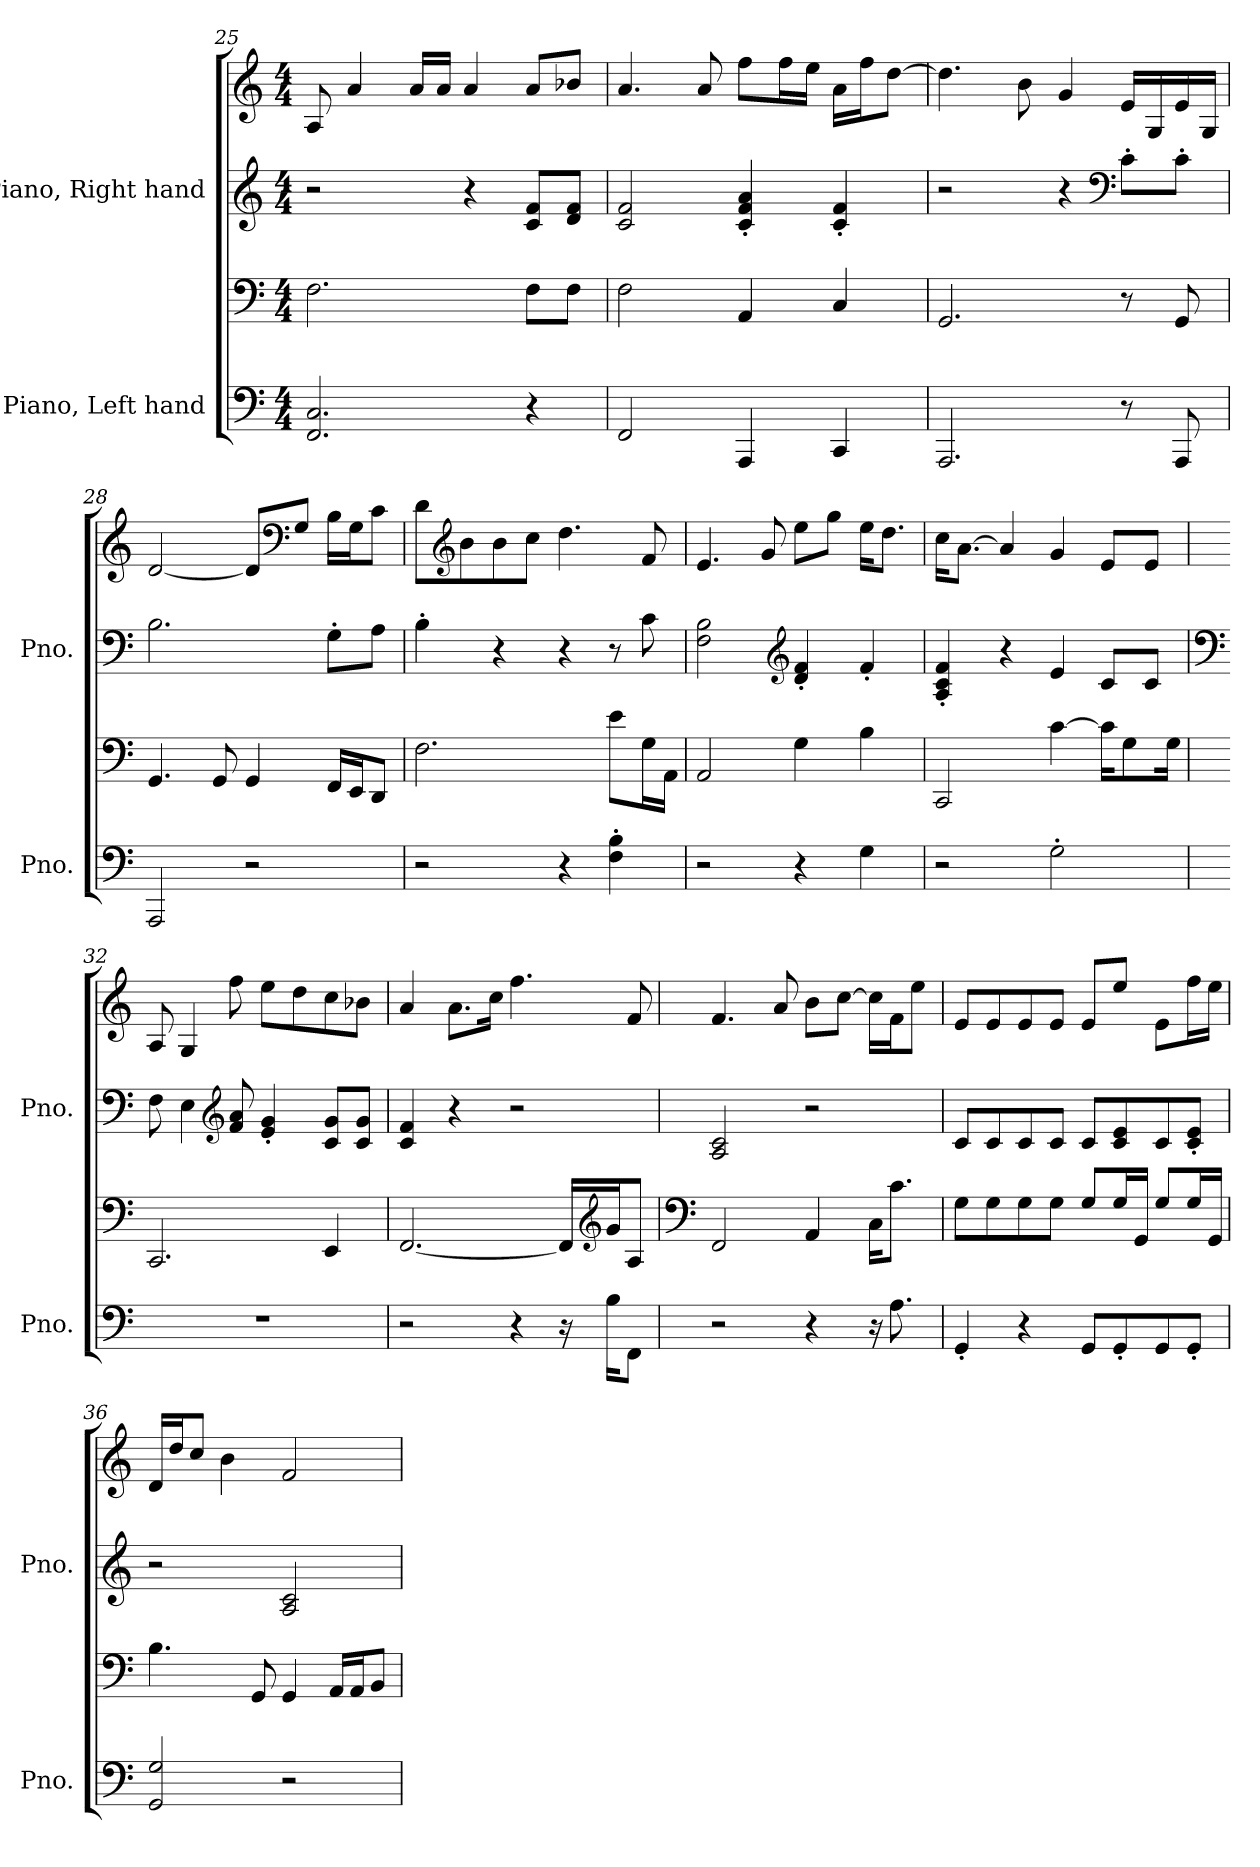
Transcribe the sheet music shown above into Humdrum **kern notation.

**kern	**kern	**kern	**kern
*part2	*part2	*part1	*part1
*staff4	*staff3	*staff2	*staff1
*I"Piano, Left hand	*	*I"Piano, Right hand	*
*I'Pno.	*	*I'Pno.	*
*clefF4	*clefF4	*clefG2	*clefG2
*k[]	*k[]	*k[]	*k[]
*M4/4	*M4/4	*M4/4	*M4/4
=25	=25	=25	=25
2.FF/ 2.C/	2.F\	2r	8A/
.	.	.	4a/
.	.	.	16a/LL
.	.	.	16a/JJ
.	.	4r	4a/
4r	8F\L	8c/ 8f/L	8a/L
.	8F\J	8d/ 8f/J	8b-X/J
!!LO:PB:g=z
=26	=26	=26	=26
2FF/	2F\	2c/ 2f/	4.a/
.	.	.	8a/
4AAA/	4AA/	4c/' 4f/' 4a/'	8ff\L
.	.	.	16ff\L
.	.	.	16ee\JJ
4CC/	4C/	4c/' 4f/'	16a\LL
.	.	.	16ff\J
.	.	.	[8dd\J
=27	=27	=27	=27
2.AAA/	2.GG/	2r	4.dd\]
.	.	.	8b\
.	.	4r	4g/
*	*	*clefF4	*
8r	8r	8c'\L	16e/LL
.	.	.	16G/
8AAA/	8GG/	8c'\J	16e/
.	.	.	16G/JJ
=28	=28	=28	=28
2AAA/	4.GG/	2.B\	[2d/
.	8GG/	.	.
2r	4GG/	.	8d/L]
*	*	*	*clefF4
.	.	.	8G/J
.	16FF/LL	8G'\L	16B\LL
.	16EE/J	.	16G\J
.	8DD/J	8A\J	8c\J
=29	=29	=29	=29
2r	2.F\	4B'\	8d\L
*	*	*	*clefG2
.	.	.	8b\
.	.	4r	8b\
.	.	.	8cc\J
4r	.	4r	4.dd\
4F\' 4B\'	8e\L	8r	.
.	16G\L	8c\	8f/
.	16AA\JJ	.	.
!!LO:LB:g=z
=30	=30	=30	=30
2r	2AA/	2F\ 2B\	4.e/
.	.	.	8g/
*	*	*clefG2	*
4r	4G\	4d/' 4f/'	8ee\L
.	.	.	8gg\J
4G\	4B\	4f'/	16ee\KL
.	.	.	8.dd\J
=31	=31	=31	=31
2r	2CC/	4A/' 4c/' 4f/'	16cc\KL
.	.	.	[8.a\J
.	.	4r	4a/]
2G'\	[4c\	4e/	4g/
.	16c\KL]	8c/L	8e/L
.	8G\	.	.
.	.	8c/J	8e/J
.	16G\Jk	.	.
=32	=32	=32	=32
*	*	*clefF4	*
1r	2.CC/	8F\	8A/
.	.	4E\	4G/
*	*	*clefG2	*
.	.	8f/ 8a/	8ff\
.	.	4e/' 4g/'	8ee\L
.	.	.	8dd\
.	4EE/	8c/ 8g/L	8cc\
.	.	8c/ 8g/J	8b-X\J
=33	=33	=33	=33
2r	[2.FF/	4c/ 4f/	4a/
.	.	4r	8.a\L
.	.	.	16cc\Jk
4r	.	2r	4.ff\
16r	16FF/LL]	.	.
*	*clefG2	*	*
16B\KL	16g/J	.	.
8FF\J	8A/J	.	8f/
!!LO:LB:g=z
=34	=34	=34	=34
*	*clefF4	*	*
2r	2FF/	2A/ 2c/	4.f/
.	.	.	8a/
4r	4AA/	2r	8b\L
.	.	.	[8cc\J
16r	16C\KL	.	16cc\LL]
8.A\	8.c\J	.	16f\J
.	.	.	8ee\J
=35	=35	=35	=35
4GG'/	8G\L	8c/L	8e/L
.	8G\	8c/	8e/
4r	8G\	8c/	8e/
.	8G\J	8c/J	8e/J
8GG/L	8G/L	8c/L	8e/L
8GG'/	16G/L	8c/ 8e/	8ee/J
.	16GG/JJ	.	.
8GG/	8G/L	8c/	8e\L
8GG'/J	16G/L	8c/' 8e/'J	16ff\L
.	16GG/JJ	.	16ee\JJ
=36	=36	=36	=36
2GG/ 2G/	4.B\	2r	16d/LL
.	.	.	16dd/J
.	.	.	8cc/J
.	.	.	4b\
.	8GG/	.	.
2r	4GG/	2A/ 2c/	2f/
.	16AA/LL	.	.
.	16AA/J	.	.
.	8BB/J	.	.
=	=	=	=
*-	*-	*-	*-
